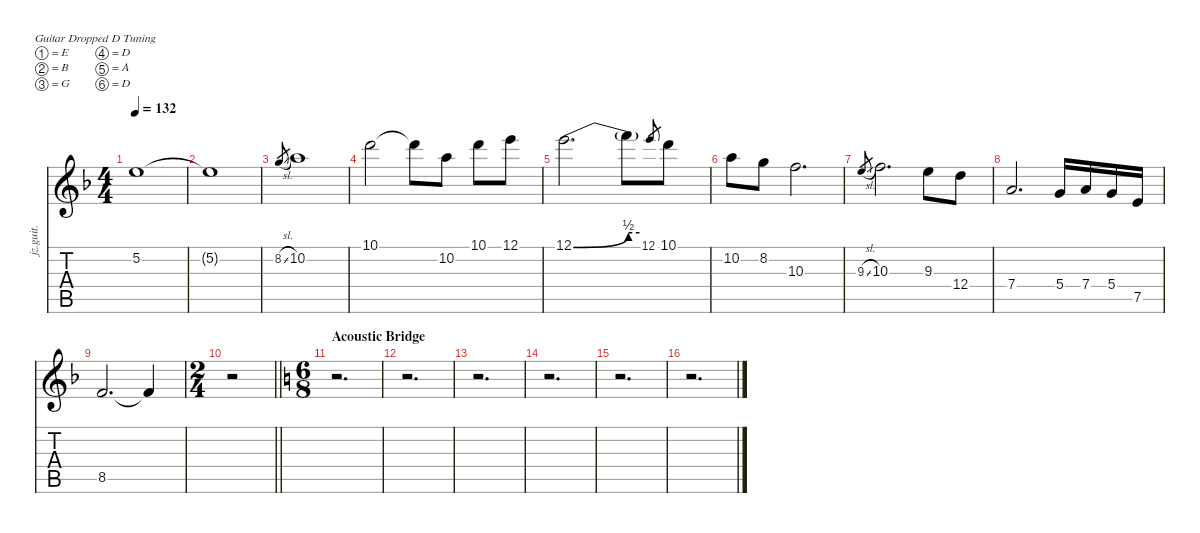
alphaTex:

\defaultSystemsLayout 4
\hideDynamics
\bracketExtendMode nobrackets
\otherSystemsTrackNameOrientation horizontal
\track ("Clean Guitar" "jz.guit.") {instrument electricguitarjazz}
\staff {score tabs}
\tuning (E4 B3 G3 D3 A2 D2)
\ts (4 4)
\tempo 132
\clef g2
\ks dminor
5.2{acc forcenatural}.1{dy f} |
5.2{t acc forcenatural}.1 |
8.2{sl acc forcenatural}.8{gr dy mf} 10.2{acc forcenatural}.1{dy f} |
10.1{acc forcenatural}.2 10.1{t acc forcenatural}.8 10.2{acc forcenatural}.8 10.1{acc forcenatural}.8 12.1{acc forcenatural}.8 |
12.1{be (bend 0 0 60 2) acc forcenatural}.2{d} 12.1{be (hold 0 2 60 2) t}.8 12.1{acc forcenatural}.8{gr dy mf} 10.1{acc forcenatural}.8{dy f} |
10.2{acc forcenatural}.8 8.2{acc forcenatural}.8 10.3{acc forcenatural}.2{d} |
9.3{sl acc forcenatural}.8{gr dy mf} 10.3{acc forcenatural}.2{d dy f} 9.3{acc forcenatural}.8 12.4{acc forcenatural}.8 |
7.4{acc forcenatural}.2{d} 5.4{acc forcenatural}.16 7.4{acc forcenatural}.16 5.4{acc forcenatural}.16 7.5{acc forcenatural}.16 |
8.5{acc forcenatural}.2{d} 8.5{t acc forcenatural}.4 |
\ts (2 4)
\beaming (8 2 2)
\barLineRight lightlight
r.2 |
\ts (6 8)
\beaming (8 3 3)
\section ("" "Acoustic Bridge")
\ks aminor
r.2{d} |
r.2{d} |
r.2{d} |
r.2{d} |
r.2{d} |
r.2{d}
